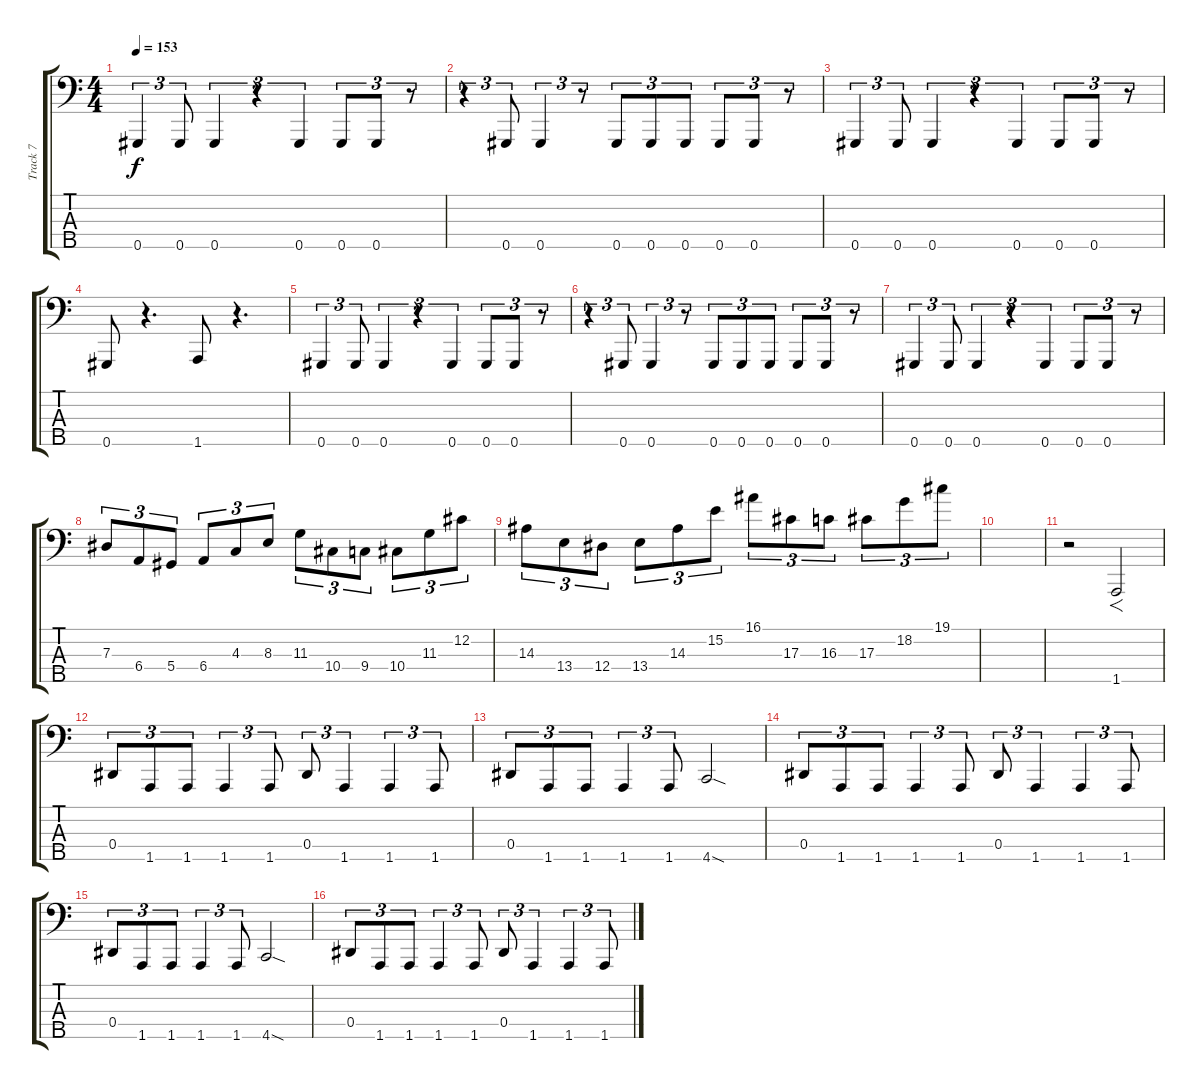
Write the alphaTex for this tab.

\track ("Track 7" "Track 7") {instrument electricbassfinger}
\staff {score tabs}
\tuning (Gb2 Db2 Ab1 Eb1 Ab0) {hide}
\ts (4 4)
\tempo 153
\clef f4
\ks c
0.5.4{tu (3 2) dy f} 0.5.8{tu (3 2)} 0.5.4{tu (3 2)} r.4{tu (3 2)} 0.5.4{tu (3 2)} 0.5.8{tu (3 2)} 0.5.8{tu (3 2)} r.8{tu (3 2)} |
r.4{tu (3 2)} 0.5.8{tu (3 2)} 0.5.4{tu (3 2)} r.8{tu (3 2)} 0.5.8{tu (3 2)} 0.5.8{tu (3 2)} 0.5.8{tu (3 2)} 0.5.8{tu (3 2)} 0.5.8{tu (3 2)} r.8{tu (3 2)} |
0.5.4{tu (3 2)} 0.5.8{tu (3 2)} 0.5.4{tu (3 2)} r.4{tu (3 2)} 0.5.4{tu (3 2)} 0.5.8{tu (3 2)} 0.5.8{tu (3 2)} r.8{tu (3 2)} |
0.5.8 r.4{d} 1.5.8 r.4{d} |
0.5.4{tu (3 2)} 0.5.8{tu (3 2)} 0.5.4{tu (3 2)} r.4{tu (3 2)} 0.5.4{tu (3 2)} 0.5.8{tu (3 2)} 0.5.8{tu (3 2)} r.8{tu (3 2)} |
r.4{tu (3 2)} 0.5.8{tu (3 2)} 0.5.4{tu (3 2)} r.8{tu (3 2)} 0.5.8{tu (3 2)} 0.5.8{tu (3 2)} 0.5.8{tu (3 2)} 0.5.8{tu (3 2)} 0.5.8{tu (3 2)} r.8{tu (3 2)} |
0.5.4{tu (3 2)} 0.5.8{tu (3 2)} 0.5.4{tu (3 2)} r.4{tu (3 2)} 0.5.4{tu (3 2)} 0.5.8{tu (3 2)} 0.5.8{tu (3 2)} r.8{tu (3 2)} |
7.3.8{tu (3 2)} 6.4.8{tu (3 2)} 5.4.8{tu (3 2)} 6.4.8{tu (3 2)} 4.3.8{tu (3 2)} 8.3.8{tu (3 2)} 11.3.8{tu (3 2)} 10.4.8{tu (3 2)} 9.4.8{tu (3 2)} 10.4.8{tu (3 2)} 11.3.8{tu (3 2)} 12.2.8{tu (3 2)} |
14.3.8{tu (3 2)} 13.4.8{tu (3 2)} 12.4.8{tu (3 2)} 13.4.8{tu (3 2)} 14.3.8{tu (3 2)} 15.2.8{tu (3 2)} 16.1.8{tu (3 2)} 17.3.8{tu (3 2)} 16.3.8{tu (3 2)} 17.3.8{tu (3 2)} 18.2.8{tu (3 2)} 19.1.8{tu (3 2)} |
|
r.2 1.5.2{f} |
0.4.8{tu (3 2)} 1.5.8{tu (3 2)} 1.5.8{tu (3 2)} 1.5.4{tu (3 2)} 1.5.8{tu (3 2)} 0.4.8{tu (3 2)} 1.5.4{tu (3 2)} 1.5.4{tu (3 2)} 1.5.8{tu (3 2)} |
0.4.8{tu (3 2)} 1.5.8{tu (3 2)} 1.5.8{tu (3 2)} 1.5.4{tu (3 2)} 1.5.8{tu (3 2)} 4.5{sod}.2 |
0.4.8{tu (3 2)} 1.5.8{tu (3 2)} 1.5.8{tu (3 2)} 1.5.4{tu (3 2)} 1.5.8{tu (3 2)} 0.4.8{tu (3 2)} 1.5.4{tu (3 2)} 1.5.4{tu (3 2)} 1.5.8{tu (3 2)} |
0.4.8{tu (3 2)} 1.5.8{tu (3 2)} 1.5.8{tu (3 2)} 1.5.4{tu (3 2)} 1.5.8{tu (3 2)} 4.5{sod}.2 |
0.4.8{tu (3 2)} 1.5.8{tu (3 2)} 1.5.8{tu (3 2)} 1.5.4{tu (3 2)} 1.5.8{tu (3 2)} 0.4.8{tu (3 2)} 1.5.4{tu (3 2)} 1.5.4{tu (3 2)} 1.5.8{tu (3 2)}
